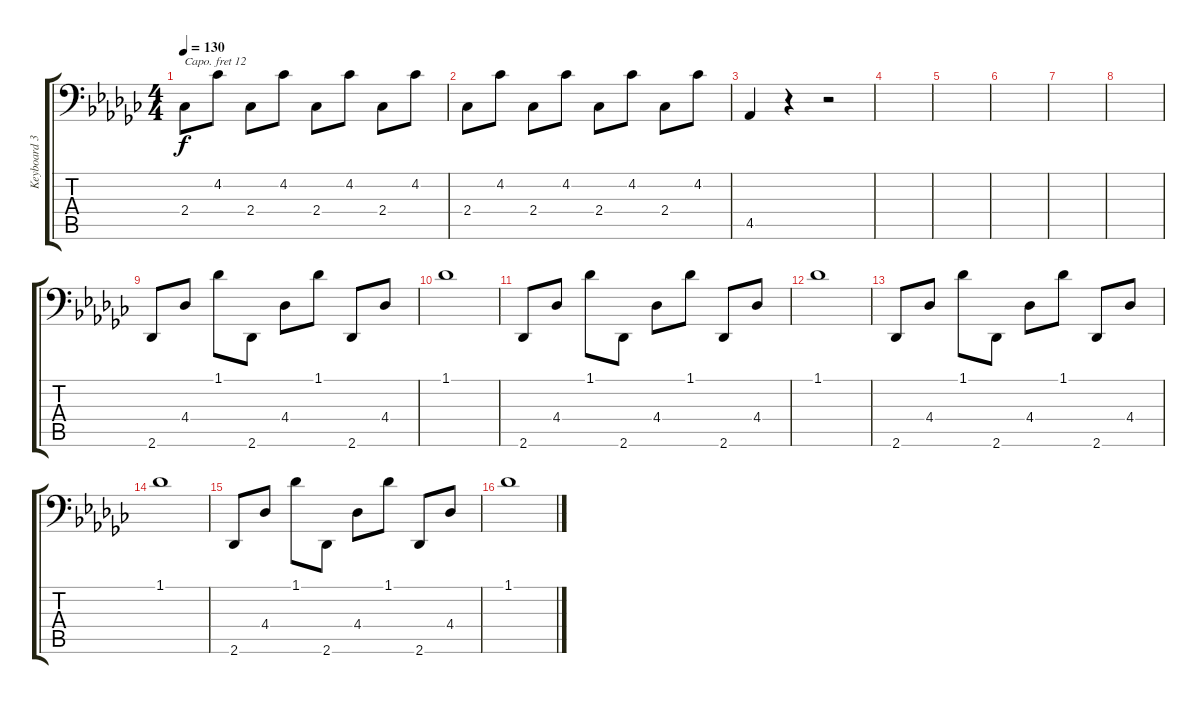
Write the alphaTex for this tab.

\track ("Keyboard 3" "Keyboard 3") {instrument lead2sawtooth}
\staff {score tabs}
\capo 12
\tuning (C3 G2 D2 A1 E1 B0) {hide}
\ts (4 4)
\tempo 130
\clef f4
\ks gb
2.4.8{dy f} 4.2.8 2.4.8 4.2.8 2.4.8 4.2.8 2.4.8 4.2.8 |
2.4.8 4.2.8 2.4.8 4.2.8 2.4.8 4.2.8 2.4.8 4.2.8 |
4.5.4 r.4 r.2 |
|
|
|
|
|
2.6.8 4.4.8 1.1.8 2.6.8 4.4.8 1.1.8 2.6.8 4.4.8 |
1.1.1{balance 0} |
2.6.8{balance 16} 4.4.8 1.1.8 2.6.8 4.4.8 1.1.8 2.6.8 4.4.8 |
1.1.1 |
2.6.8{balance 0} 4.4.8 1.1.8 2.6.8 4.4.8 1.1.8 2.6.8 4.4.8 |
1.1.1 |
2.6.8{balance 16} 4.4.8 1.1.8 2.6.8 4.4.8 1.1.8 2.6.8 4.4.8 |
1.1.1
